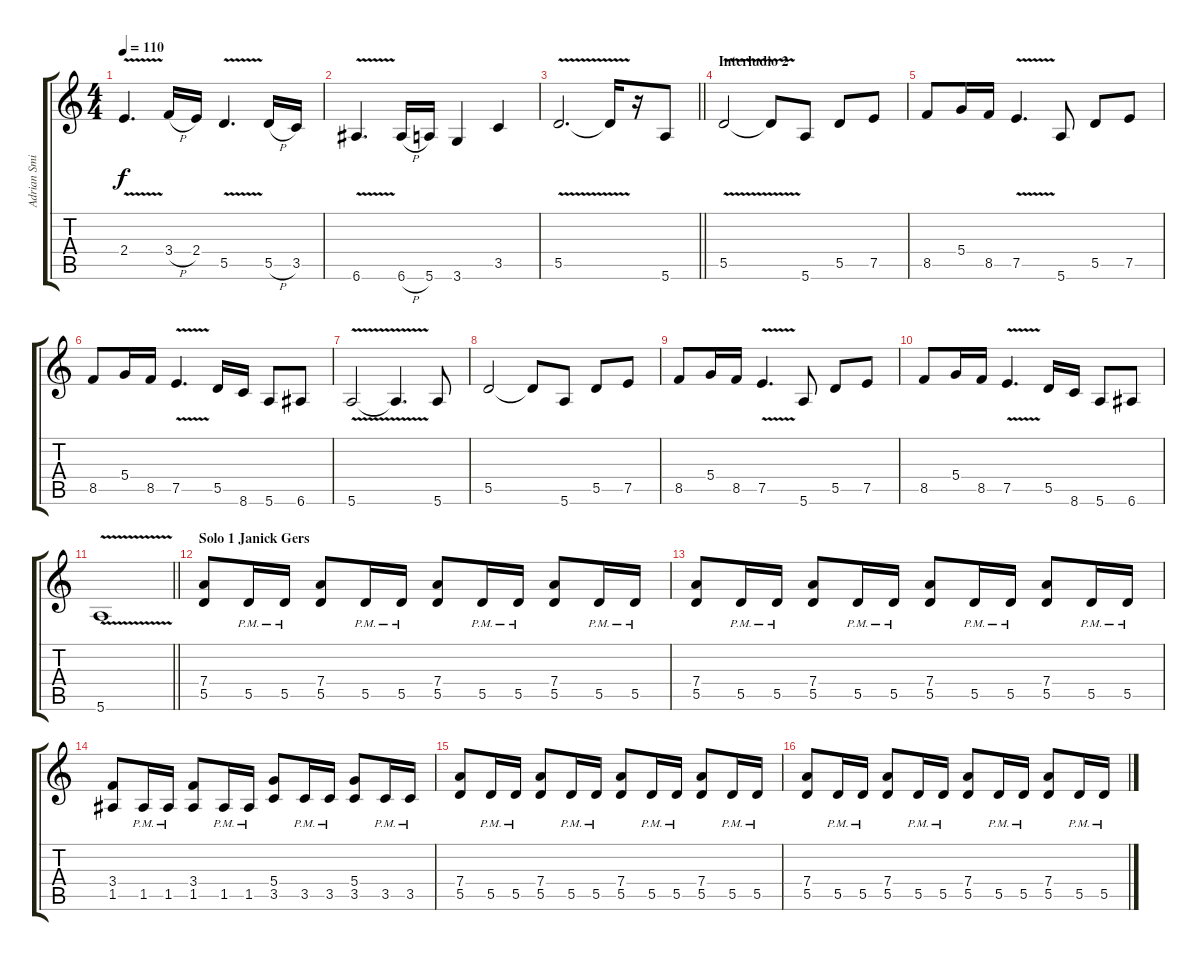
\track ("Adrian Smith" "Adrian Smi") {instrument distortionguitar}
\staff {score tabs}
\tuning (E4 B3 G3 D3 A2 E2) {hide}
\ts (4 4)
\tempo 110
\clef g2
\ks c
2.4{v}.4{d dy f} 3.4{h}.16 2.4.16 5.5{v}.4{d} 5.5{h}.16 3.5.16 |
6.6{v}.4{d} 6.6{h}.16 5.6.16 3.6.4 3.5.4 |
\barLineRight lightlight
5.5{v}.2{d} 5.5{t}.16 r.16 5.6.8 |
\section ("" "Interludio 2")
5.5{v}.2 5.5{t}.8 5.6.8 5.5.8 7.5.8 |
8.5.8 5.4.16 8.5.16 7.5{v}.4{d} 5.6.8 5.5.8 7.5.8 |
8.5.8 5.4.16 8.5.16 7.5{v}.4{d} 5.5.16 8.6.16 5.6.8 6.6.8 |
5.6{v}.2 5.6{t}.4{d} 5.6.8 |
5.5.2 5.5{t}.8 5.6.8 5.5.8 7.5.8 |
8.5.8 5.4.16 8.5.16 7.5{v}.4{d} 5.6.8 5.5.8 7.5.8 |
8.5.8 5.4.16 8.5.16 7.5{v}.4{d} 5.5.16 8.6.16 5.6.8 6.6.8 |
\barLineRight lightlight
5.6{v}.1 |
\section ("" "Solo 1 Janick Gers")
(7.4 5.5).8{volume 11} 5.5{pm}.16 5.5{pm}.16 (7.4 5.5).8 5.5{pm}.16 5.5{pm}.16 (7.4 5.5).8 5.5{pm}.16 5.5{pm}.16 (7.4 5.5).8 5.5{pm}.16 5.5{pm}.16 |
(7.4 5.5).8 5.5{pm}.16 5.5{pm}.16 (7.4 5.5).8 5.5{pm}.16 5.5{pm}.16 (7.4 5.5).8 5.5{pm}.16 5.5{pm}.16 (7.4 5.5).8 5.5{pm}.16 5.5{pm}.16 |
(3.4 1.5).8 1.5{pm}.16 1.5{pm}.16 (3.4 1.5).8 1.5{pm}.16 1.5{pm}.16 (5.4 3.5).8 3.5{pm}.16 3.5{pm}.16 (5.4 3.5).8 3.5{pm}.16 3.5{pm}.16 |
(7.4 5.5).8 5.5{pm}.16 5.5{pm}.16 (7.4 5.5).8 5.5{pm}.16 5.5{pm}.16 (7.4 5.5).8 5.5{pm}.16 5.5{pm}.16 (7.4 5.5).8 5.5{pm}.16 5.5{pm}.16 |
(7.4 5.5).8 5.5{pm}.16 5.5{pm}.16 (7.4 5.5).8 5.5{pm}.16 5.5{pm}.16 (7.4 5.5).8 5.5{pm}.16 5.5{pm}.16 (7.4 5.5).8 5.5{pm}.16 5.5{pm}.16
